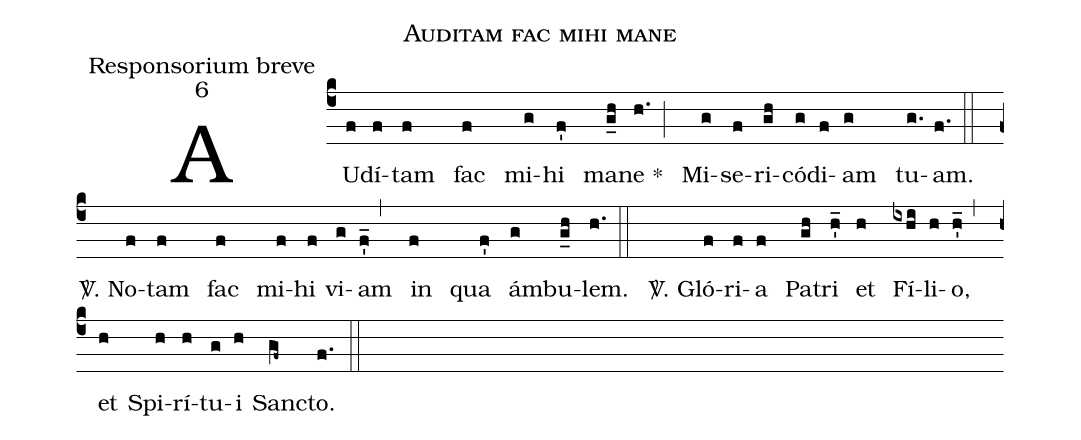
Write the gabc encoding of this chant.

name:Auditam fac mihi mane;
office-part:Responsorium breve;
mode:6;
%%
(c4)AU(f)dí(f)tam (f) fac (f) mi(g)hi (f') ma(g_h)ne * (h.;) Mi(g)se(f)ri(gh)có(g)di(f)am (g) tu(g.)am. (f.::)
<sp>V/</sp>. No(f)tam (f) fac (f) mi(f)hi(f) vi(g)am (f_',) in (f) qua (f') ám(g)bu(g_h)lem. (h.::)
<sp>V/</sp>. Gló(f)ri(f)a (f) Pa(gh)tri(h_') et (h) Fí(ixhi)li(h)o, (h_',) et(h) Spi(h)rí(h)tu(g)i(h) San(gf~)cto.(f.::)
